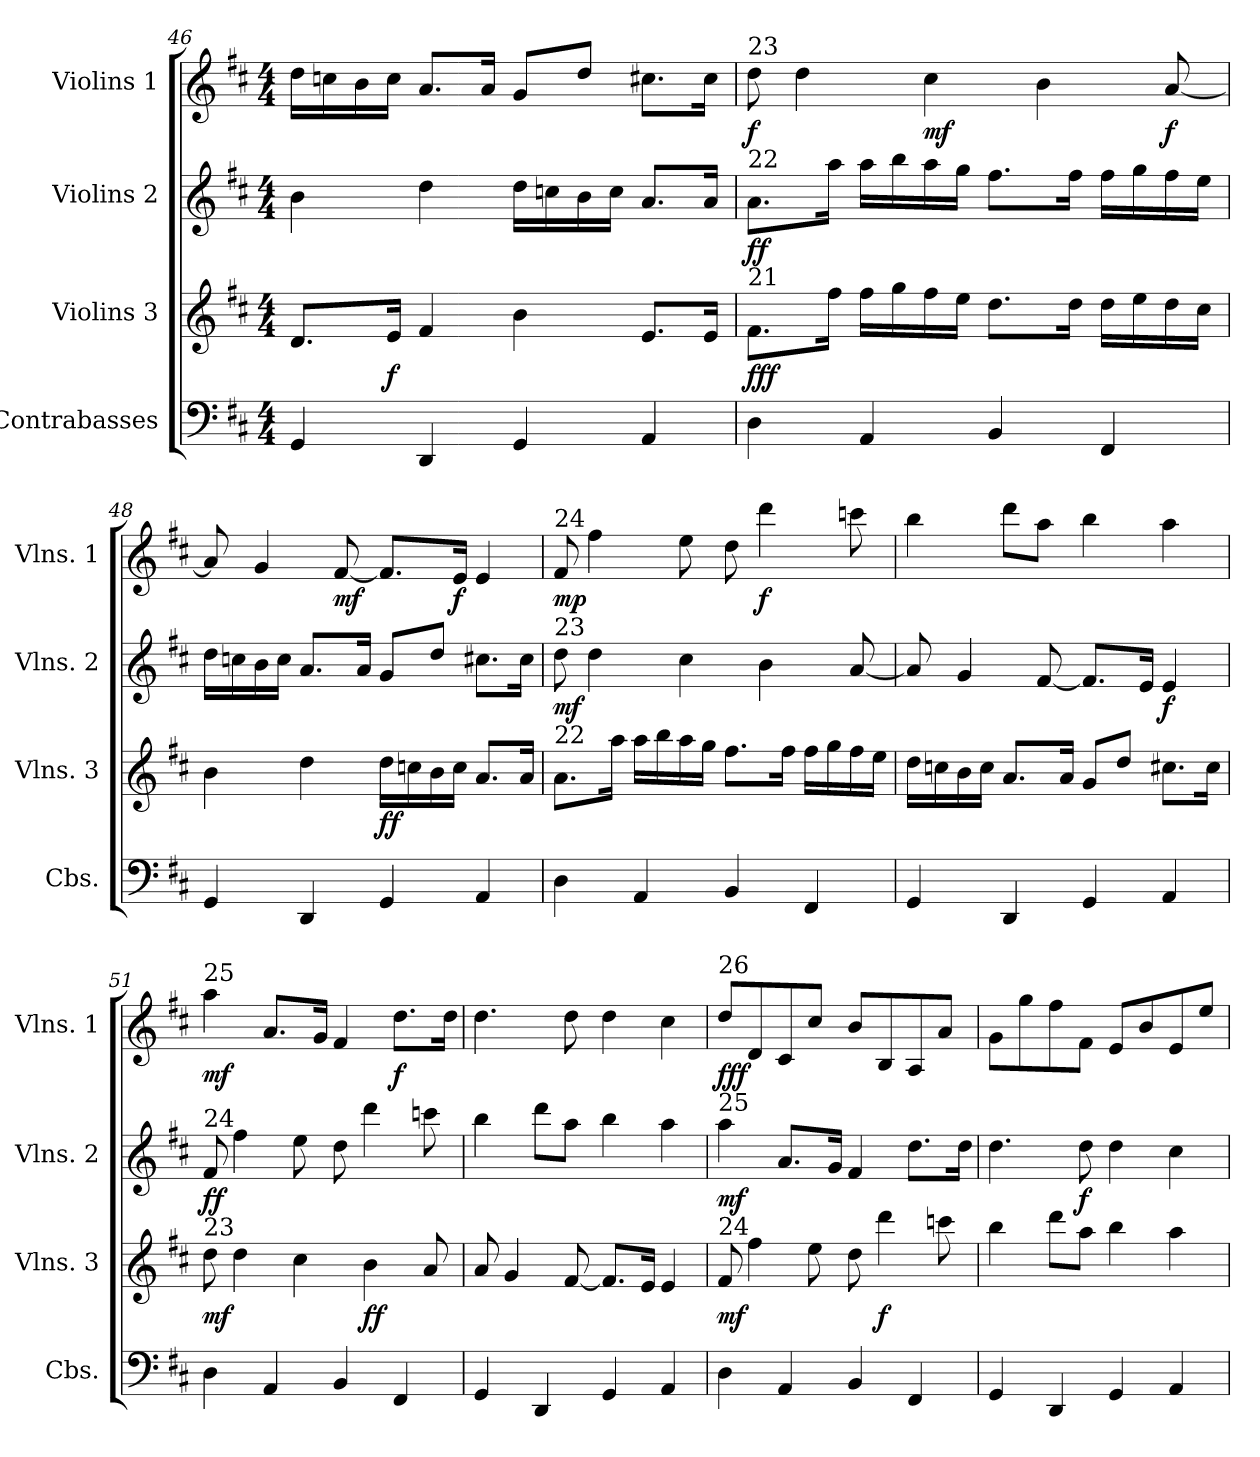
**kern	**kern	**dynam	**kern	**dynam	**kern	**dynam
*part4	*part3	*part3	*part2	*part2	*part1	*part1
*staff4	*staff3	*staff3	*staff2	*staff2	*staff1	*staff1
*I"Contrabasses	*I"Violins 3	*	*I"Violins 2	*	*I"Violins 1	*
*I'Cbs.	*I'Vlns. 3	*	*I'Vlns. 2	*	*I'Vlns. 1	*
!!LO:PB:g=z
*clefF4	*clefG2	*	*clefG2	*	*clefG2	*
*k[f#c#]	*k[f#c#]	*	*k[f#c#]	*	*k[f#c#]	*
*M4/4	*M4/4	*	*M4/4	*	*M4/4	*
=46	=46	=46	=46	=46	=46	=46
4GG/	8.d/L	.	4b\	.	16dd\LL	.
.	.	.	.	.	16ccn\	.
.	.	.	.	.	16b\	.
!	!	!LO:DY:b	!	!	!	!
.	16e/Jk	f	.	.	16cc\JJ	.
4DD/	4f#/	.	4dd\	.	8.a/L	.
.	.	.	.	.	16a/Jk	.
4GG/	4b\	.	16dd\LL	.	8g/L	.
.	.	.	16ccn\	.	.	.
.	.	.	16b\	.	8dd/J	.
.	.	.	16cc\JJ	.	.	.
4AA/	8.e/L	.	8.a/L	.	8.cc#X\L	.
.	16e/Jk	.	16a/Jk	.	16cc#\Jk	.
=47	=47	=47	=47	=47	=47	=47
!	!	!	!	!	!LO:TX:a:t=23	!
!	!	!	!LO:TX:a:t=22	!	!	!
!	!LO:TX:a:t=21	!	!	!	!	!
!	!	!LO:DY:b	!	!LO:DY:b	!	!LO:DY:b
4D\	8.f#\L	fff	8.a\L	ff	8dd\	f
.	.	.	.	.	4dd\	.
.	16ff#\Jk	.	16aa\Jk	.	.	.
4AA/	16ff#\LL	.	16aa\LL	.	.	.
.	16gg\	.	16bb\	.	.	.
!	!	!	!	!	!	!LO:DY:b
.	16ff#\	.	16aa\	.	4cc#\	mf
.	16ee\JJ	.	16gg\JJ	.	.	.
4BB/	8.dd\L	.	8.ff#\L	.	.	.
.	.	.	.	.	4b\	.
.	16dd\Jk	.	16ff#\Jk	.	.	.
4FF#/	16dd\LL	.	16ff#\LL	.	.	.
.	16ee\	.	16gg\	.	.	.
!	!	!	!	!	!	!LO:DY:b
.	16dd\	.	16ff#\	.	[8a/	f
.	16cc#\JJ	.	16ee\JJ	.	.	.
!!LO:LB:g=z
=48	=48	=48	=48	=48	=48	=48
4GG/	4b\	.	16dd\LL	.	8a/]	.
.	.	.	16ccn\	.	.	.
.	.	.	16b\	.	4g/	.
.	.	.	16cc\JJ	.	.	.
4DD/	4dd\	.	8.a/L	.	.	.
!	!	!	!	!	!	!LO:DY:b
.	.	.	.	.	[8f#/	mf
.	.	.	16a/Jk	.	.	.
!	!	!LO:DY:b	!	!	!	!
4GG/	16dd\LL	ff	8g/L	.	8.f#/L]	.
.	16ccn\	.	.	.	.	.
.	16b\	.	8dd/J	.	.	.
!	!	!	!	!	!	!LO:DY:b
.	16cc\JJ	.	.	.	16e/Jk	f
4AA/	8.a/L	.	8.cc#X\L	.	4e/	.
.	16a/Jk	.	16cc#\Jk	.	.	.
=49	=49	=49	=49	=49	=49	=49
!	!	!	!	!	!LO:TX:a:t=24	!
!	!	!	!LO:TX:a:t=23	!	!	!
!	!LO:TX:a:t=22	!	!	!	!	!
!	!	!	!	!LO:DY:b	!	!LO:DY:b
4D\	8.a\L	.	8dd\	mf	8f#/	mp
.	.	.	4dd\	.	4ff#\	.
.	16aa\Jk	.	.	.	.	.
4AA/	16aa\LL	.	.	.	.	.
.	16bb\	.	.	.	.	.
.	16aa\	.	4cc#\	.	8ee\	.
.	16gg\JJ	.	.	.	.	.
4BB/	8.ff#\L	.	.	.	8dd\	.
!	!	!	!	!	!	!LO:DY:b
.	.	.	4b\	.	4ddd\	f
.	16ff#\Jk	.	.	.	.	.
4FF#/	16ff#\LL	.	.	.	.	.
.	16gg\	.	.	.	.	.
.	16ff#\	.	[8a/	.	8cccn\	.
.	16ee\JJ	.	.	.	.	.
!!LO:PB:g=z
=50	=50	=50	=50	=50	=50	=50
4GG/	16dd\LL	.	8a/]	.	4bb\	.
.	16ccn\	.	.	.	.	.
.	16b\	.	4g/	.	.	.
.	16cc\JJ	.	.	.	.	.
4DD/	8.a/L	.	.	.	8ddd\L	.
.	.	.	[8f#/	.	8aa\J	.
.	16a/Jk	.	.	.	.	.
4GG/	8g/L	.	8.f#/L]	.	4bb\	.
.	8dd/J	.	.	.	.	.
.	.	.	16e/Jk	.	.	.
!	!	!	!	!LO:DY:b	!	!
4AA/	8.cc#X\L	.	4e/	f	4aa\	.
.	16cc#\Jk	.	.	.	.	.
=51	=51	=51	=51	=51	=51	=51
!	!	!	!	!	!LO:TX:a:t=25	!
!	!	!	!LO:TX:a:t=24	!	!	!
!	!LO:TX:a:t=23	!	!	!	!	!
!	!	!LO:DY:b	!	!LO:DY:b	!	!LO:DY:b
4D\	8dd\	mf	8f#/	ff	4aa\	mf
.	4dd\	.	4ff#\	.	.	.
4AA/	.	.	.	.	8.a/L	.
.	4cc#\	.	8ee\	.	.	.
.	.	.	.	.	16g/Jk	.
4BB/	.	.	8dd\	.	4f#/	.
!	!	!LO:DY:b	!	!	!	!
.	4b\	ff	4ddd\	.	.	.
!	!	!	!	!	!	!LO:DY:b
4FF#/	.	.	.	.	8.dd\L	f
.	8a/	.	8cccn\	.	.	.
.	.	.	.	.	16dd\Jk	.
=52	=52	=52	=52	=52	=52	=52
4GG/	8a/	.	4bb\	.	4.dd\	.
.	4g/	.	.	.	.	.
4DD/	.	.	8ddd\L	.	.	.
.	[8f#/	.	8aa\J	.	8dd\	.
4GG/	8.f#/L]	.	4bb\	.	4dd\	.
.	16e/Jk	.	.	.	.	.
4AA/	4e/	.	4aa\	.	4cc#\	.
!!LO:LB:g=z
=53	=53	=53	=53	=53	=53	=53
!	!	!	!	!	!LO:TX:a:t=26	!
!	!	!	!LO:TX:a:t=25	!	!	!
!	!LO:TX:a:t=24	!	!	!	!	!
!	!	!LO:DY:b	!	!LO:DY:b	!	!LO:DY:b
4D\	8f#/	mf	4aa\	mf	8dd/L	fff
.	4ff#\	.	.	.	8d/	.
4AA/	.	.	8.a/L	.	8c#/	.
.	8ee\	.	.	.	8cc#/J	.
.	.	.	16g/Jk	.	.	.
4BB/	8dd\	.	4f#/	.	8b/L	.
!	!	!LO:DY:b	!	!	!	!
.	4ddd\	f	.	.	8B/	.
4FF#/	.	.	8.dd\L	.	8A/	.
.	8cccn\	.	.	.	8a/J	.
.	.	.	16dd\Jk	.	.	.
=54	=54	=54	=54	=54	=54	=54
4GG/	4bb\	.	4.dd\	.	8g\L	.
.	.	.	.	.	8gg\	.
4DD/	8ddd\L	.	.	.	8ff#\	.
!	!	!	!	!LO:DY:b	!	!
.	8aa\J	.	8dd\	f	8f#\J	.
4GG/	4bb\	.	4dd\	.	8e/L	.
.	.	.	.	.	8b/	.
4AA/	4aa\	.	4cc#\	.	8e/	.
.	.	.	.	.	8ee/J	.
=	=	=	=	=	=	=
*-	*-	*-	*-	*-	*-	*-
